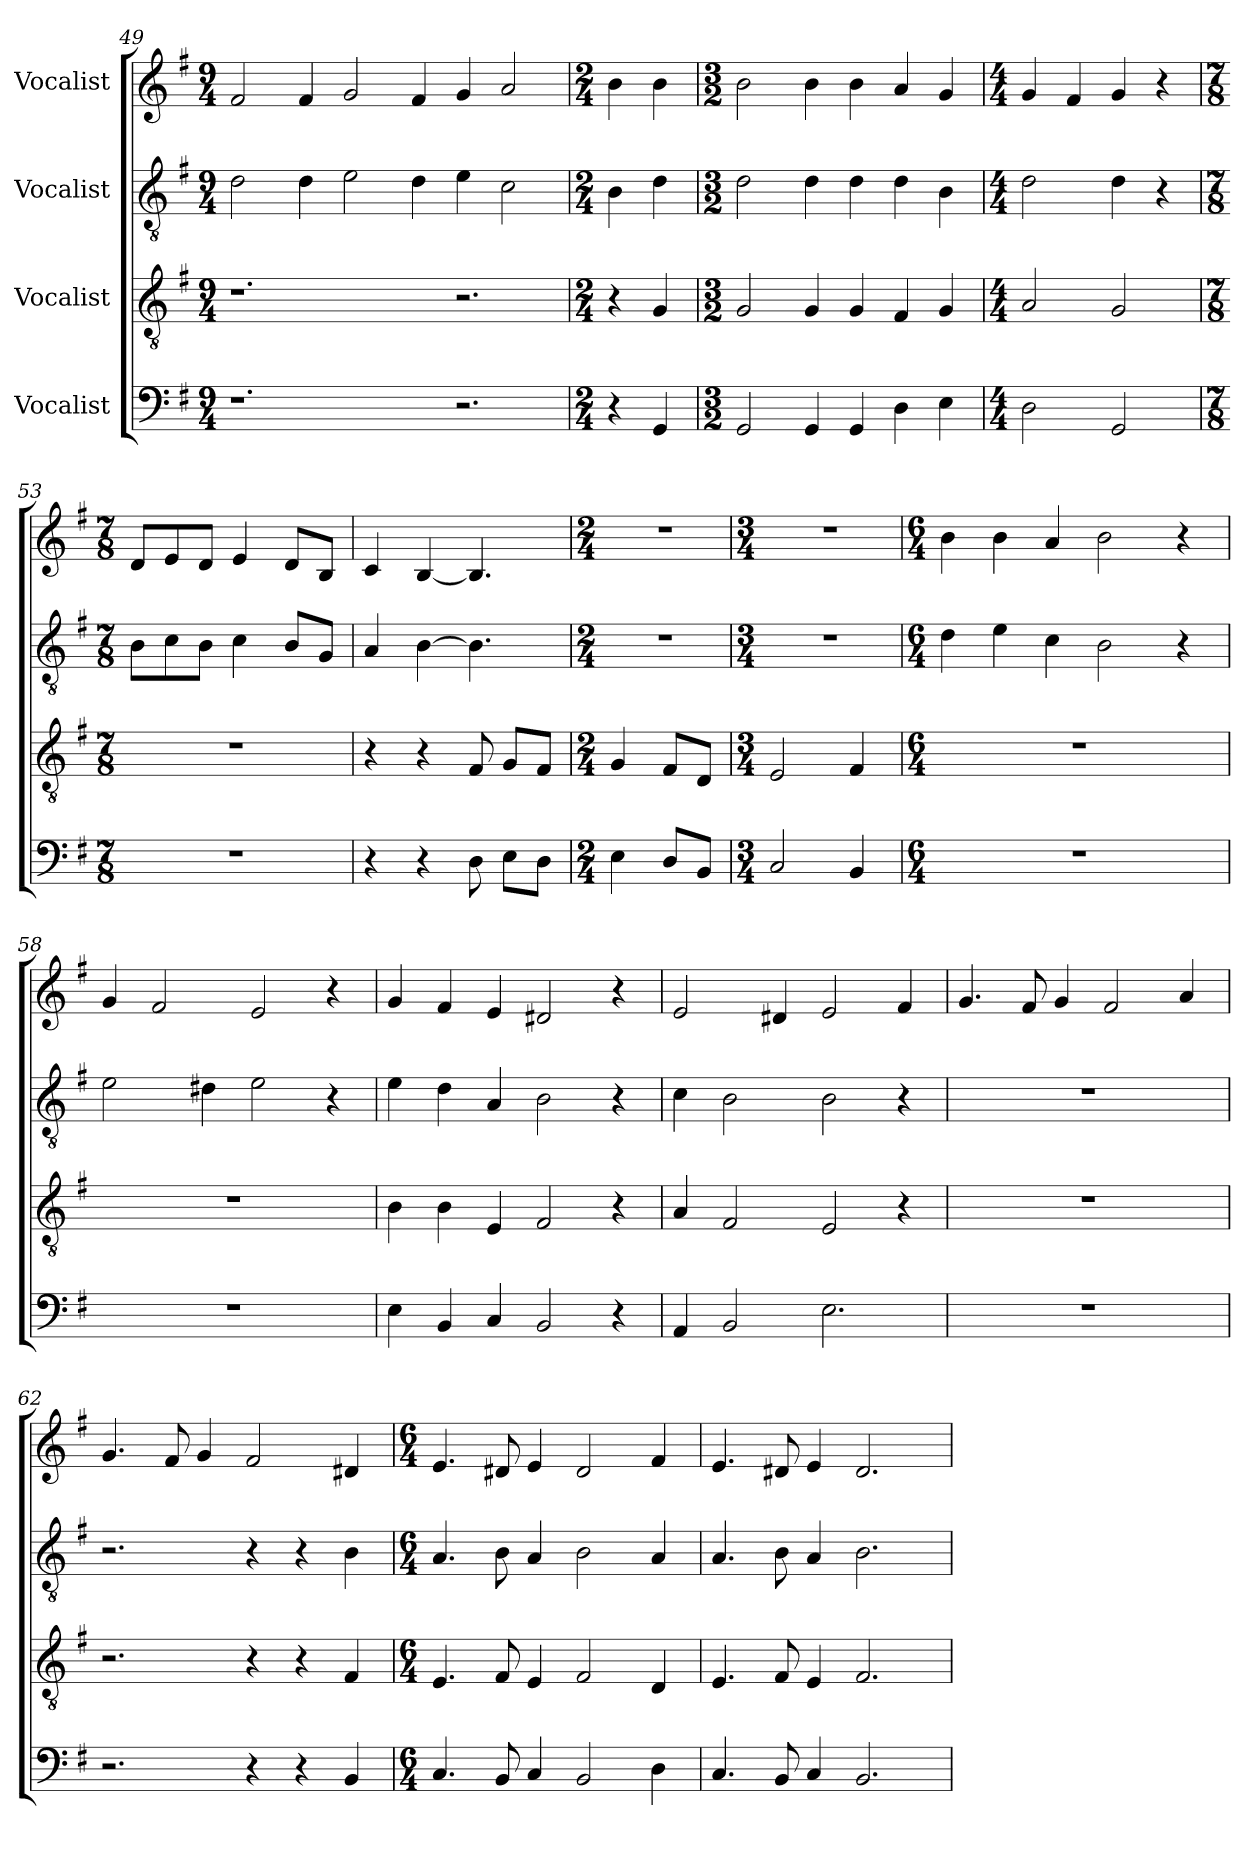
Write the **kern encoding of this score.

**kern	**kern	**kern	**kern
*part4	*part3	*part2	*part1
*staff4	*staff3	*staff2	*staff1
*I"Vocalist	*I"Vocalist	*I"Vocalist	*I"Vocalist
*clefF4	*clefGv2	*clefGv2	*clefG2
*k[f#]	*k[f#]	*k[f#]	*k[f#]
*M9/4	*M9/4	*M9/4	*M9/4
=49	=49	=49	=49
1.r	1.r	2d\	2f#/
.	.	4d\	4f#/
.	.	2e\	2g/
.	.	4d\	4f#/
2.r	2.r	4e\	4g/
.	.	2c\	2a/
=50	=50	=50	=50
*M2/4	*M2/4	*M2/4	*M2/4
4r	4r	4B\	4b\
4GG/	4G/	4d\	4b\
=51	=51	=51	=51
*M3/2	*M3/2	*M3/2	*M3/2
2GG/	2G/	2d\	2b\
4GG/	4G/	4d\	4b\
4GG/	4G/	4d\	4b\
4D\	4F#/	4d\	4a/
4E\	4G/	4B\	4g/
=52	=52	=52	=52
*M4/4	*M4/4	*M4/4	*M4/4
2D\	2A/	2d\	4g/
.	.	.	4f#/
2GG/	2G/	4d\	4g/
.	.	4r	4r
=53	=53	=53	=53
*M7/8	*M7/8	*M7/8	*M7/8
2..r	2..r	8B\L	8d/L
.	.	8c\	8e/
.	.	8B\J	8d/J
.	.	4c\	4e/
.	.	8B/L	8d/L
.	.	8G/J	8B/J
=54	=54	=54	=54
4r	4r	4A/	4c/
4r	4r	[4B\	[4B/
8D\	8F#/	4.B\]	4.B/]
8E\L	8G/L	.	.
8D\J	8F#/J	.	.
=55	=55	=55	=55
*M2/4	*M2/4	*M2/4	*M2/4
4E\	4G/	2r	2r
8D/L	8F#/L	.	.
8BB/J	8D/J	.	.
=56	=56	=56	=56
*M3/4	*M3/4	*M3/4	*M3/4
2C/	2E/	2.r	2.r
4BB/	4F#/	.	.
=57	=57	=57	=57
*M6/4	*M6/4	*M6/4	*M6/4
1.r	1.r	4d\	4b\
.	.	4e\	4b\
.	.	4c\	4a/
.	.	2B\	2b\
.	.	4r	4r
=58	=58	=58	=58
1.r	1.r	2e\	4g/
.	.	.	2f#/
.	.	4d#X\	.
.	.	2e\	2e/
.	.	4r	4r
=59	=59	=59	=59
4E\	4B\	4e\	4g/
4BB/	4B\	4d\	4f#/
4C/	4E/	4A/	4e/
2BB/	2F#/	2B\	2d#X/
4r	4r	4r	4r
=60	=60	=60	=60
4AA/	4A/	4c\	2e/
2BB/	2F#/	2B\	.
.	.	.	4d#X/
2.E\	2E/	2B\	2e/
.	4r	4r	4f#/
=61	=61	=61	=61
1.r	1.r	1.r	4.g/
.	.	.	8f#/
.	.	.	4g/
.	.	.	2f#/
.	.	.	4a/
=62	=62	=62	=62
2.r	2.r	2.r	4.g/
.	.	.	8f#/
.	.	.	4g/
4r	4r	4r	2f#/
4r	4r	4r	.
4BB/	4F#/	4B\	4d#X/
=63	=63	=63	=63
*M6/4	*M6/4	*M6/4	*M6/4
4.C/	4.E/	4.A/	4.e/
8BB/	8F#/	8B\	8d#X/
4C/	4E/	4A/	4e/
2BB/	2F#/	2B\	2d#/
4D\	4D/	4A/	4f#/
=64	=64	=64	=64
4.C/	4.E/	4.A/	4.e/
8BB/	8F#/	8B\	8d#X/
4C/	4E/	4A/	4e/
2.BB/	2.F#/	2.B\	2.d#/
=	=	=	=
*-	*-	*-	*-
